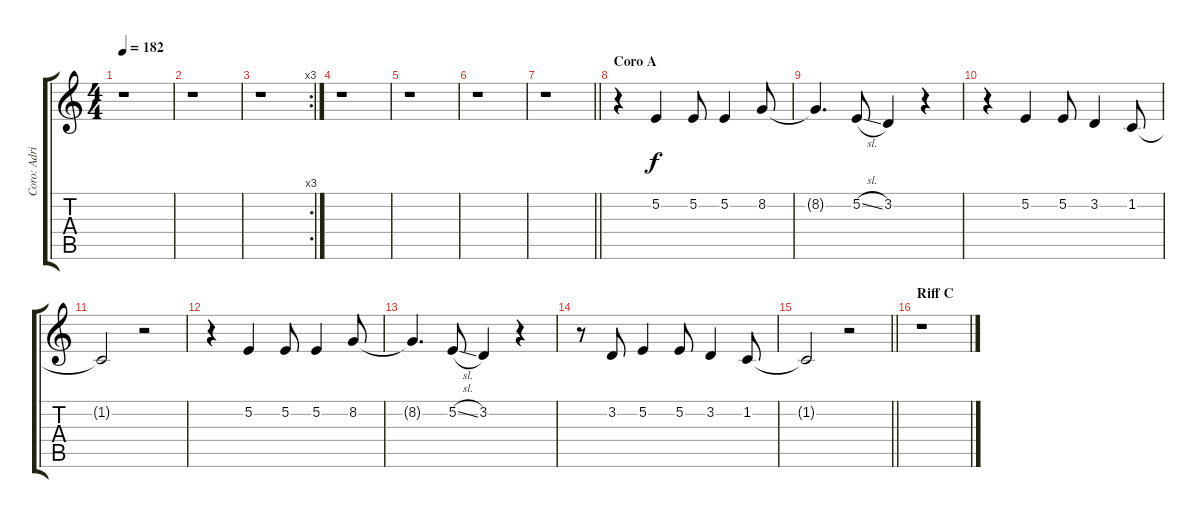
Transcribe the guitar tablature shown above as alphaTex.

\track ("Coro: Adrian y Steve" "Coro: Adri") {instrument choiraahs}
\staff {score tabs}
\tuning (E4 B3 G3 D3 A2 E2) {hide}
\ts (4 4)
\tempo 182
\clef g2
\ks c
r.1{dy f} |
r.1 |
\rc 3
r.1 |
r.1 |
r.1 |
r.1 |
\barLineRight lightlight
r.1 |
\section ("" "Coro A")
r.4 5.2.4 5.2.8 5.2.4 8.2.8 |
8.2{t}.4{d} 5.2{sl}.8 3.2.4 r.4 |
r.4 5.2.4 5.2.8 3.2.4 1.2.8 |
1.2{t}.2 r.2 |
r.4 5.2.4 5.2.8 5.2.4 8.2.8 |
8.2{t}.4{d} 5.2{sl}.8 3.2.4 r.4 |
r.8 3.2.8 5.2.4 5.2.8 3.2.4 1.2.8 |
\barLineRight lightlight
1.2{t}.2 r.2 |
\section ("" "Riff C")
r.1
